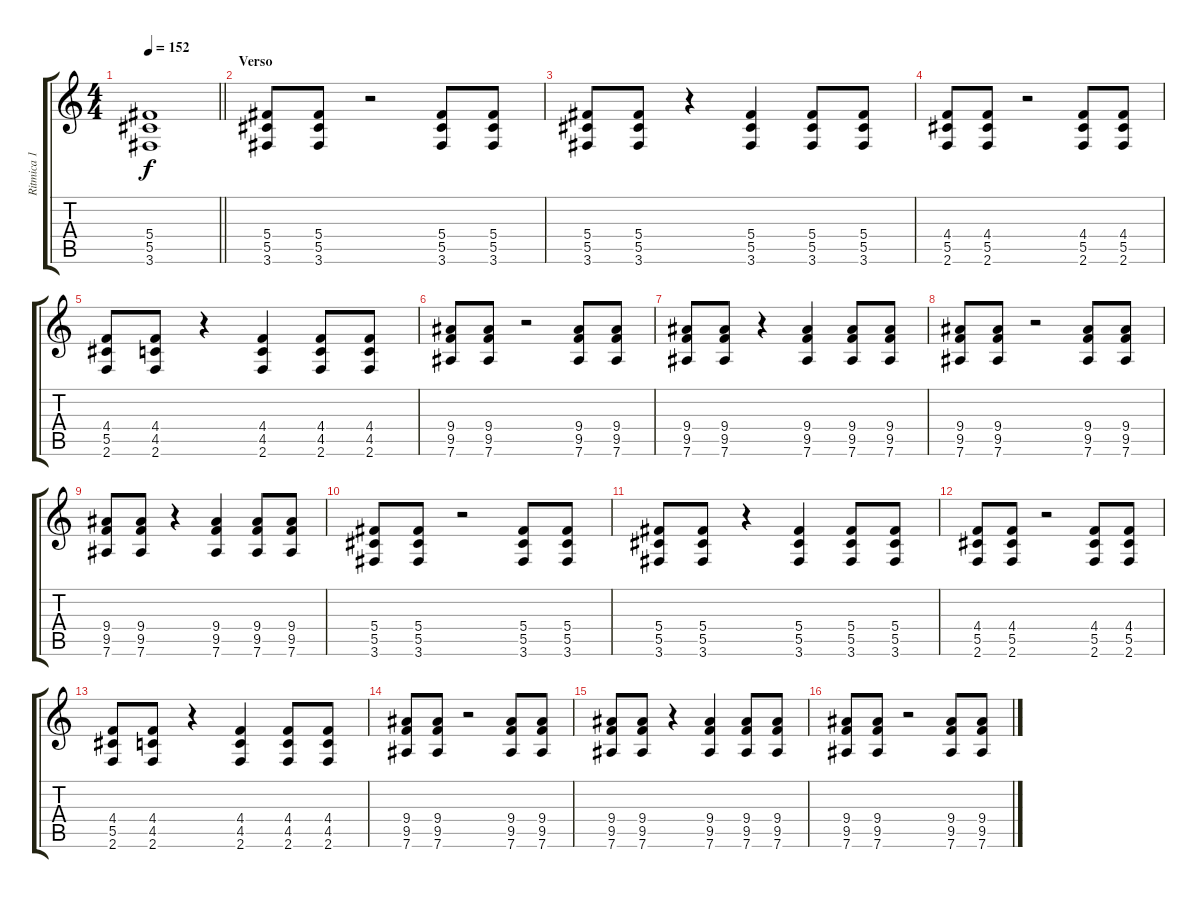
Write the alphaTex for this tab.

\track ("Ritmica 1" "Ritmica 1") {instrument distortionguitar}
\staff {score tabs}
\tuning (Eb4 Bb3 Gb3 Db3 Ab2 Eb2) {hide}
\ts (4 4)
\tempo 152
\clef g2
\barLineRight lightlight
\ks c
(5.4{t} 5.5{t} 3.6{t}).1{dy f} |
\section ("" "Verso")
(5.4 5.5 3.6).8 (5.4 5.5 3.6).8 r.2 (5.4 5.5 3.6).8 (5.4 5.5 3.6).8 |
(5.4 5.5 3.6).8 (5.4 5.5 3.6).8 r.4 (5.4 5.5 3.6).4 (5.4 5.5 3.6).8 (5.4 5.5 3.6).8 |
(4.4 5.5 2.6).8 (4.4 5.5 2.6).8 r.2 (4.4 5.5 2.6).8 (4.4 5.5 2.6).8 |
(4.4 5.5 2.6).8 (4.4 4.5 2.6).8 r.4 (4.4 4.5 2.6).4 (4.4 4.5 2.6).8 (4.4 4.5 2.6).8 |
(9.4 9.5 7.6).8 (9.4 9.5 7.6).8 r.2 (9.4 9.5 7.6).8 (9.4 9.5 7.6).8 |
(9.4 9.5 7.6).8 (9.4 9.5 7.6).8 r.4 (9.4 9.5 7.6).4 (9.4 9.5 7.6).8 (9.4 9.5 7.6).8 |
(9.4 9.5 7.6).8 (9.4 9.5 7.6).8 r.2 (9.4 9.5 7.6).8 (9.4 9.5 7.6).8 |
(9.4 9.5 7.6).8 (9.4 9.5 7.6).8 r.4 (9.4 9.5 7.6).4 (9.4 9.5 7.6).8 (9.4 9.5 7.6).8 |
(5.4 5.5 3.6).8 (5.4 5.5 3.6).8 r.2 (5.4 5.5 3.6).8 (5.4 5.5 3.6).8 |
(5.4 5.5 3.6).8 (5.4 5.5 3.6).8 r.4 (5.4 5.5 3.6).4 (5.4 5.5 3.6).8 (5.4 5.5 3.6).8 |
(4.4 5.5 2.6).8 (4.4 5.5 2.6).8 r.2 (4.4 5.5 2.6).8 (4.4 5.5 2.6).8 |
(4.4 5.5 2.6).8 (4.4 4.5 2.6).8 r.4 (4.4 4.5 2.6).4 (4.4 4.5 2.6).8 (4.4 4.5 2.6).8 |
(9.4 9.5 7.6).8 (9.4 9.5 7.6).8 r.2 (9.4 9.5 7.6).8 (9.4 9.5 7.6).8 |
(9.4 9.5 7.6).8 (9.4 9.5 7.6).8 r.4 (9.4 9.5 7.6).4 (9.4 9.5 7.6).8 (9.4 9.5 7.6).8 |
(9.4 9.5 7.6).8 (9.4 9.5 7.6).8 r.2 (9.4 9.5 7.6).8 (9.4 9.5 7.6).8
